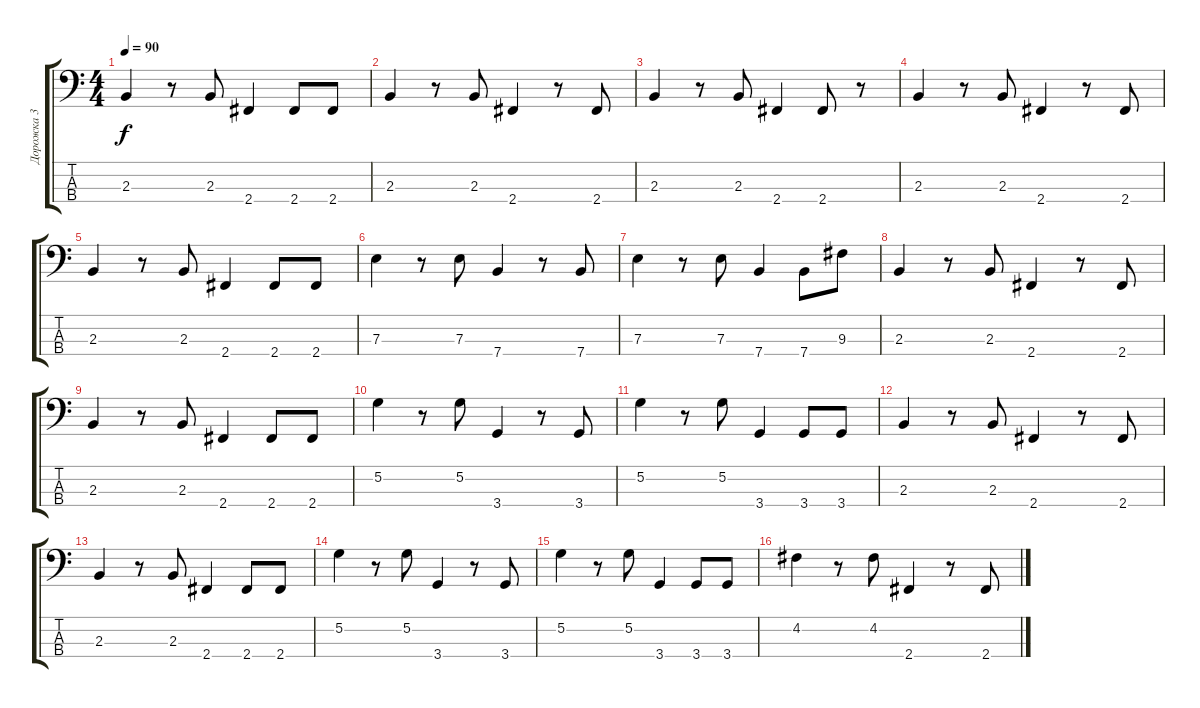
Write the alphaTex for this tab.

\track ("Дорожка 3" "Дорожка 3") {instrument electricbassfinger}
\staff {score tabs}
\tuning (G2 D2 A1 E1) {hide}
\ts (4 4)
\tempo 90
\clef f4
\ks c
2.3.4{dy f} r.8 2.3.8 2.4.4 2.4.8 2.4.8 |
2.3.4 r.8 2.3.8 2.4.4 r.8 2.4.8 |
2.3.4 r.8 2.3.8 2.4.4 2.4.8 r.8 |
2.3.4 r.8 2.3.8 2.4.4 r.8 2.4.8 |
2.3.4 r.8 2.3.8 2.4.4 2.4.8 2.4.8 |
7.3.4 r.8 7.3.8 7.4.4 r.8 7.4.8 |
7.3.4 r.8 7.3.8 7.4.4 7.4.8 9.3.8 |
2.3.4 r.8 2.3.8 2.4.4 r.8 2.4.8 |
2.3.4 r.8 2.3.8 2.4.4 2.4.8 2.4.8 |
5.2.4 r.8 5.2.8 3.4.4 r.8 3.4.8 |
5.2.4 r.8 5.2.8 3.4.4 3.4.8 3.4.8 |
2.3.4 r.8 2.3.8 2.4.4 r.8 2.4.8 |
2.3.4 r.8 2.3.8 2.4.4 2.4.8 2.4.8 |
5.2.4 r.8 5.2.8 3.4.4 r.8 3.4.8 |
5.2.4 r.8 5.2.8 3.4.4 3.4.8 3.4.8 |
4.2.4 r.8 4.2.8 2.4.4 r.8 2.4.8
